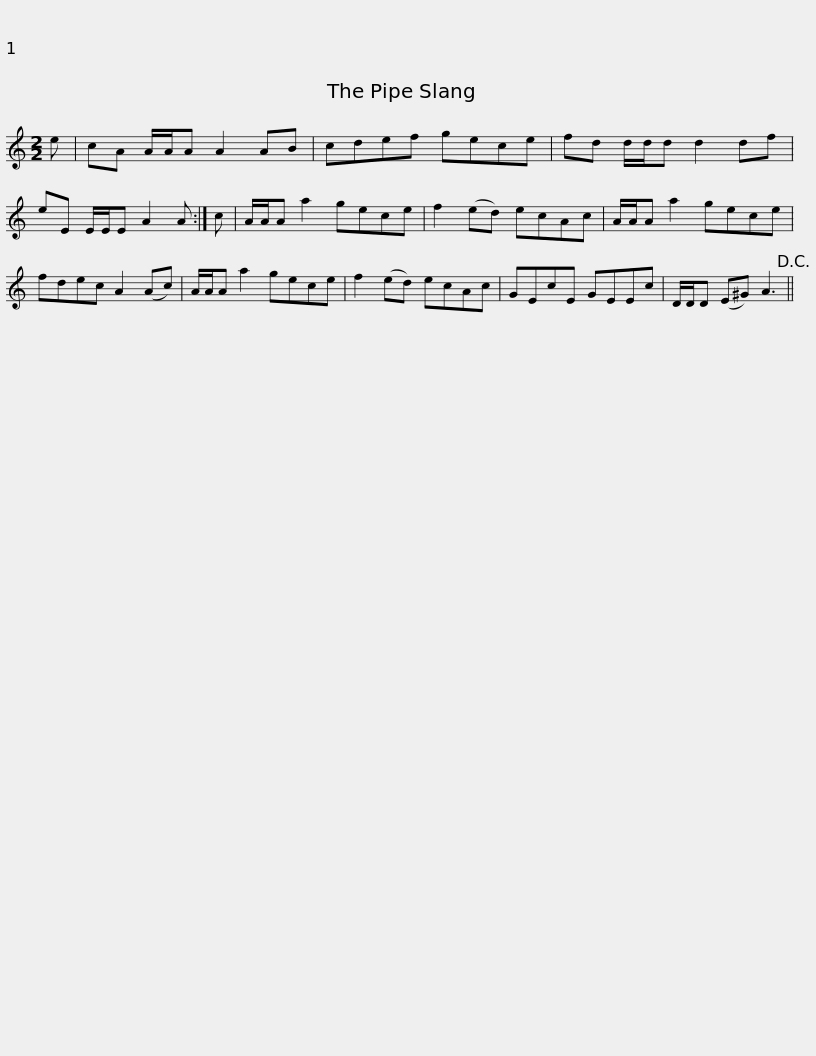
X:1
L:1/8
M:2/2
I:linebreak $
K:C
V:1 treble
V:1
 e | cA A/A/A A2 AB | cdef gece | fd d/d/d d2 df | eE E/E/E A2 A :| %5
 c | A/A/A a2 gece |$ f2 (ed) ecAc | A/A/A a2 gece | fdec A2 (Ac) | %10
 A/A/A a2 gece | f2 (ed) ecAc | GEcE GEEc |$ D/D/D (E^G) A3!D.C.! || %14
